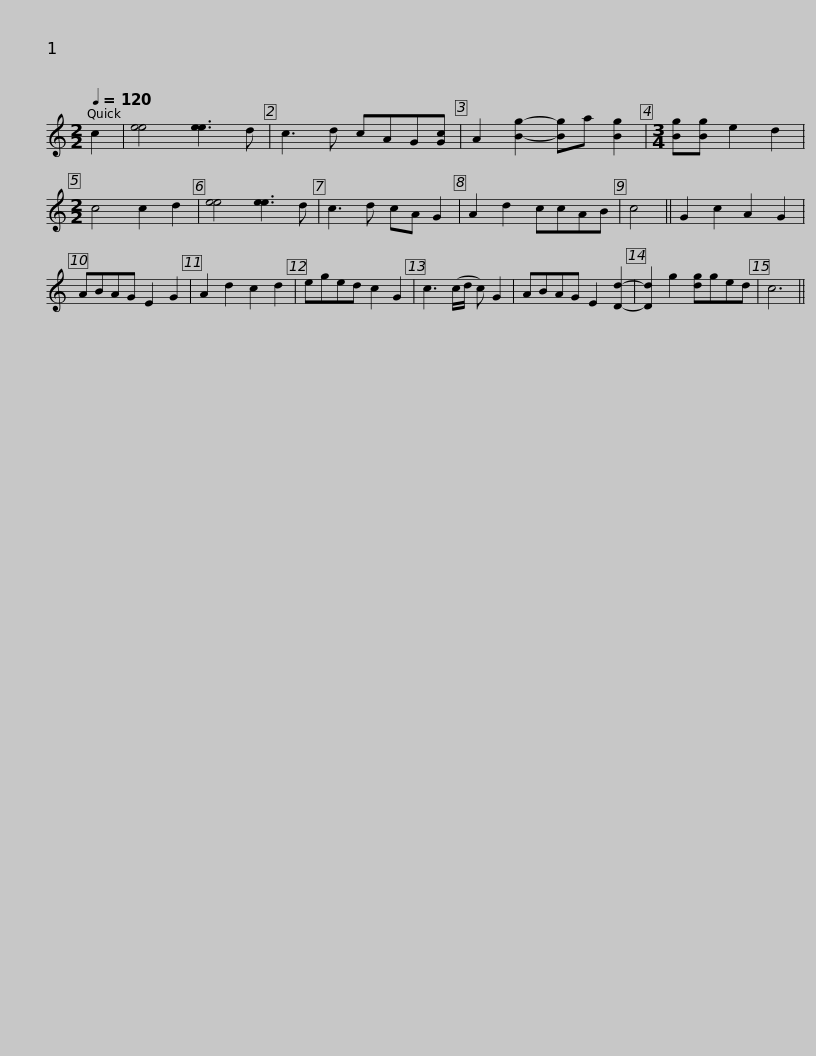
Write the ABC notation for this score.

X:1
L:1/8
Q:1/4=120
M:2/2
I:linebreak $
K:C
V:1 treble
V:1
 c2 | [ee]4 [ee]3 d | c3 d cAG[Gc] | A2 [Bg]2- [Bg]a [Bg]2 |[M:3/4] [Bg][Bg] e2 d2 | %5
[M:2/2] c4 c2 d2 | [ee]4 [ee]3 d | c3 d cA G2 |$ A2 d2 ccAB | c4 || %10
 G2 c2 A2 G2 | ABAG E2 G2 | A2 d2 c2 d2 | eged c2 G2 | c3 (c/d/ c) G2 | %15
 ABAG E2 [Dd]2- |$ [Dd]2 g2 [dg]ged | c6 || %18
